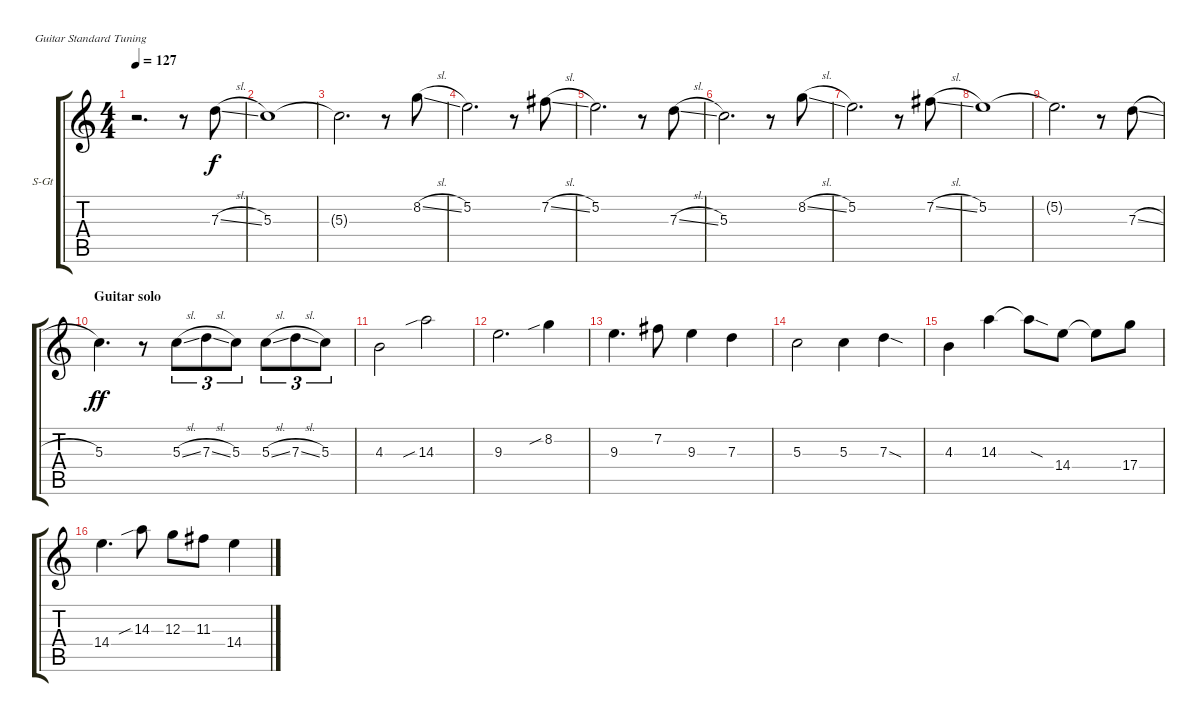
\bracketExtendMode groupsimilarinstruments
\firstSystemTrackNameOrientation horizontal
\otherSystemsTrackNameOrientation horizontal
\track ("Lead Guitar" "S-Gt") {instrument acousticguitarsteel}
\staff {score tabs}
\tuning (E4 B3 G3 D3 A2 E2)
\ts (4 4)
\tempo 127
\clef g2
\ks c
r.2{d dy mf} r.8 7.3{sl}.8{dy f} |
5.3.1 |
5.3{t}.2{d} r.8 8.2{sl}.8 |
5.2.2{d} r.8 7.2{sl}.8 |
5.2.2{d} r.8 7.3{sl}.8 |
5.3.2{d} r.8 8.2{sl}.8 |
5.2.2{d} r.8 7.2{sl}.8 |
5.2.1 |
5.2{t}.2{d} r.8 7.3{sl}.8 |
\section ("" "Guitar solo")
5.3.4{d dy ff} r.8 5.3{sl}.8{tu (3 2)} 7.3{sl}.8{tu (3 2)} 5.3.8{tu (3 2)} 5.3{sl}.8{tu (3 2)} 7.3{sl}.8{tu (3 2)} 5.3.8{tu (3 2)} |
4.3.2 14.3{sib}.2 |
9.3.2{d} 8.2{sib}.4 |
9.3.4{d} 7.2.8 9.3.4 7.3.4 |
5.3.2 5.3.4 7.3{sod}.4 |
4.3.4 14.3.4 14.3{sod t}.8 14.4.8 14.4{t}.8 17.4.8 |
14.4.4{d} 14.3{sib}.8 12.3.8 11.3.8 14.4.4
